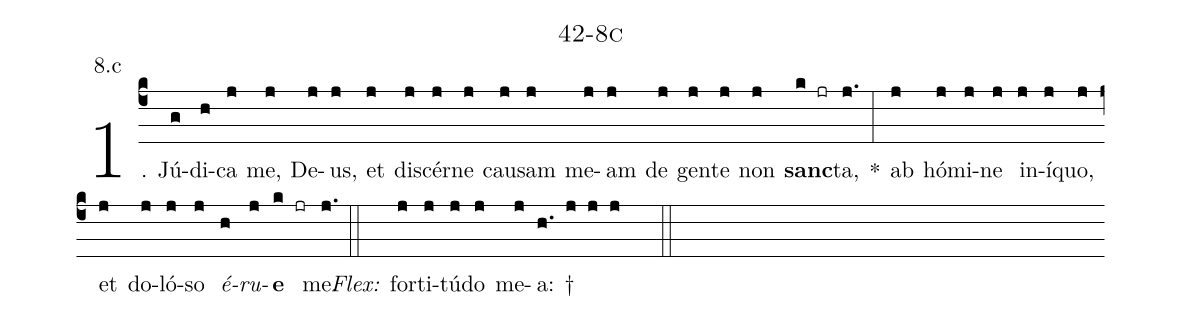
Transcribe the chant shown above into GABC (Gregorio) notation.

name: 42-8c;
annotation: 8.c;
%%
(c4)1. Jú(g)di(h)ca(j) me,(j) De(j)us,(j) et(j) di(j)scér(j)ne(j) cau(j)sam(j) me(j)am(j) de(j) gen(j)te(j) non(j) <b>sanc</b>(k jr)ta,(j.) *(:) ab(j) hó(j)mi(j)ne(j) in(j)í(j)quo,(j) et(j) do(j)ló(j)so(j) <i>é</i>(h)<i>ru</i>(j)<b>e</b>(k jr) me.(j.) (::)
<i>Flex:</i>()  for(j)ti(j)tú(j)do(j) me(j)a: †(h. j j j  ::)
